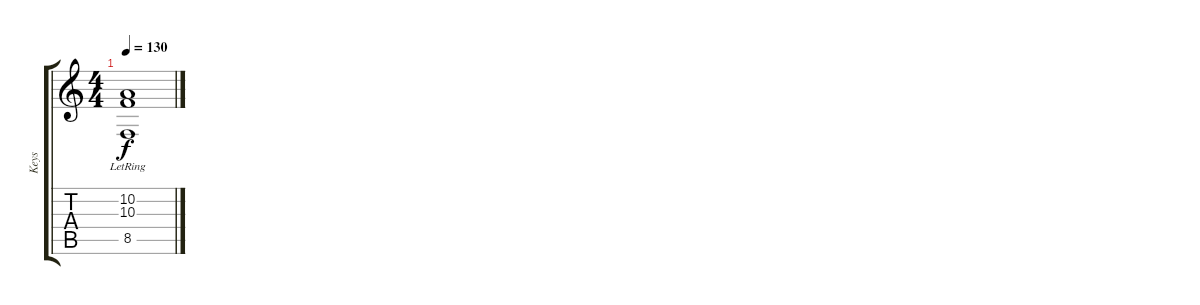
\track ("Keys" "Keys") {instrument acousticgrandpiano}
\staff {score tabs}
\tuning (E4 B3 G3 D3 A2 D2) {hide}
\ts (4 4)
\tempo 130
\clef g2
\ks c
(10.2{lr} 10.3{lr} 8.5{lr}).1{dy f}
